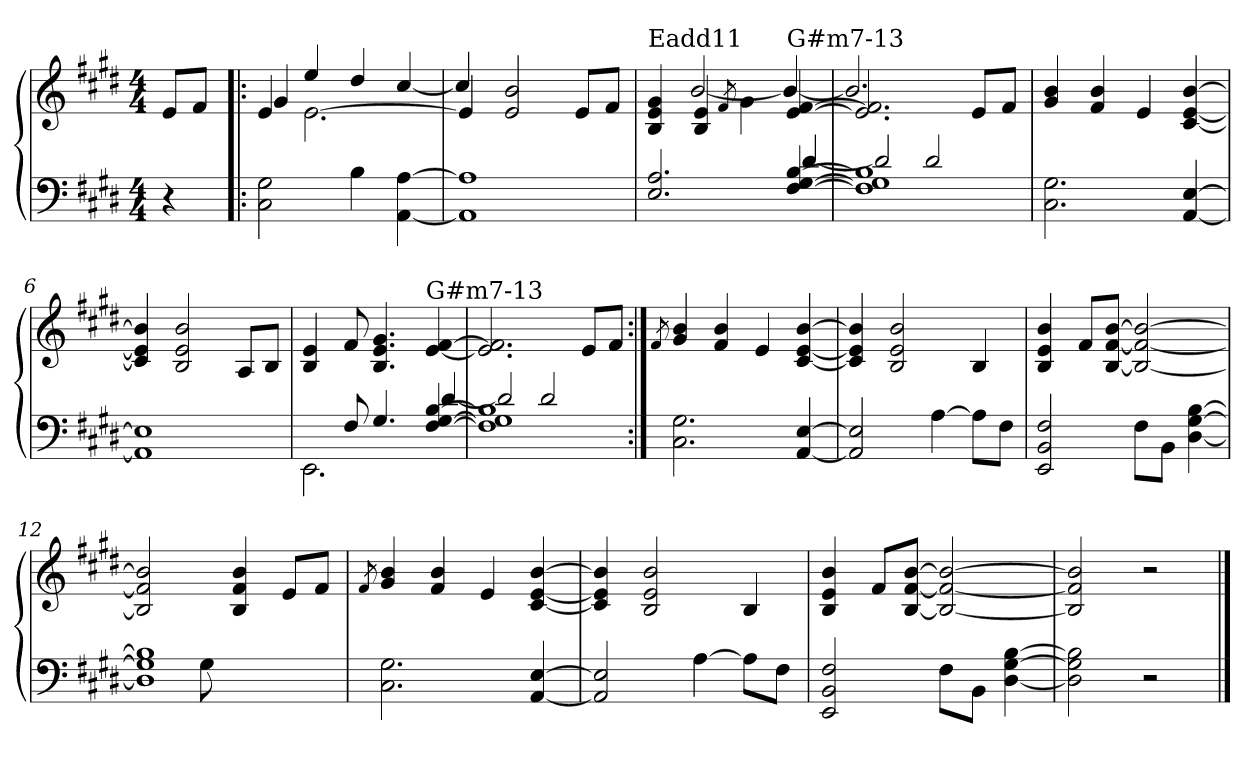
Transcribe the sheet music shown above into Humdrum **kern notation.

**kern	**kern
*part1	*part1
*staff2	*staff1
*clefF4	*clefG2
*k[f#c#g#d#]	*k[f#c#g#d#]
*E:	*E:
*M4/4	*M4/4
*MM120	*MM120
=	=
4r	8e/L
.	8f#/J
=1!|:	=1!|:
*	*^
2C#\ 2G#\	4e/	4g#/
.	[2.e\	4ee/
4B\	.	4dd#/
[4AA\ [4A\	.	[4cc#/
=2	=2	=2
1AA] 1A]	4e/]	4cc#/]
.	2e/ 2b/	2.ryy
.	8e/L	.
.	8f#/J	.
=3	=3	=3
*^	*	*
!	!	!LO:TX:a:t=Eadd11	!
2.E/ 2.A/	2.ryy	4B/ 4e/ 4g#/	4ryy
.	.	4B/ 4e/	[2b/
.	.	8qf#/	.
.	.	4g#\	.
!	!	!LO:TX:a:t=G#m7-13	!
[4F#/ [4G#/ [4B/	[4d#/	[4e/ [4f#/	4b/_
=4	=4	=4	=4
1F#] 1G#] 1B]	2d#/]	2.e/] 2.f#/]	2.b/]
.	2d#/	.	.
.	.	8e/L	4ryy
.	.	8f#/J	.
*v	*v	*	*
*	*v	*v
!!LO:LB:g=z
=5	=5
2.C#\ 2.G#\	4g#/ 4b/
.	4f#/ 4b/
.	4e/
[4AA/ [4E/	[4c#/ [4e/ [4b/
=6	=6
1AA] 1E]	4c#/] 4e/] 4b/]
.	2B/ 2e/ 2b/
.	8A/L
.	8B/J
=7	=7
*^	*
4ryy	2.EE\	4B/ 4e/
8F#/	.	8f#/
4.G#/	.	4.B/ 4.e/ 4.g#/
!	!	!LO:TX:a:t=G#m7-13
[4F#/ [4G#/ [4B/	[4d#/	[4e/ [4f#/
=8	=8	=8
1F#] 1G#] 1B]	2d#/]	2.e/] 2.f#/]
.	2d#/	.
.	.	8e/L
.	.	8f#/J
*v	*v	*
!!LO:LB:g=z
=9:|!	=9:|!
.	8qf#/
2.C#\ 2.G#\	4g#/ 4b/
.	4f#/ 4b/
.	4e/
[4AA/ [4E/	[4c#/ [4e/ [4b/
=10	=10
2AA/] 2E/]	4c#/] 4e/] 4b/]
.	2B/ 2e/ 2b/
[4A\	.
8A\L]	4B/
8F#\J	.
=11	=11
2EE/ 2BB/ 2F#/	4B/ 4e/ 4b/
.	8f#/L
.	[8B/ [8f#/ [8b/J
8F#\L	2B/_ 2f#/_ 2b/_
8BB\J	.
[4D#\ [4G#\ [4B\	.
=12	=12
*^	*
1D#] 1G#] 1B]	4.ryy	2B/] 2f#/] 2b/]
.	8G#\	.
.	2ryy	4B/ 4f#/ 4b/
.	.	8e/L
.	.	8f#/J
*v	*v	*
!!LO:LB:g=z
=13	=13
.	8qf#/
2.C#\ 2.G#\	4g#/ 4b/
.	4f#/ 4b/
.	4e/
[4AA/ [4E/	[4c#/ [4e/ [4b/
=14	=14
2AA/] 2E/]	4c#/] 4e/] 4b/]
.	2B/ 2e/ 2b/
[4A\	.
8A\L]	4B/
8F#\J	.
=15	=15
2EE/ 2BB/ 2F#/	4B/ 4e/ 4b/
.	8f#/L
.	[8B/ [8f#/ [8b/J
8F#\L	2B/_ 2f#/_ 2b/_
8BB\J	.
[4D#\ [4G#\ [4B\	.
=16	=16
2D#\] 2G#\] 2B\]	2B/] 2f#/] 2b/]
2r	2r
==	==
*-	*-
